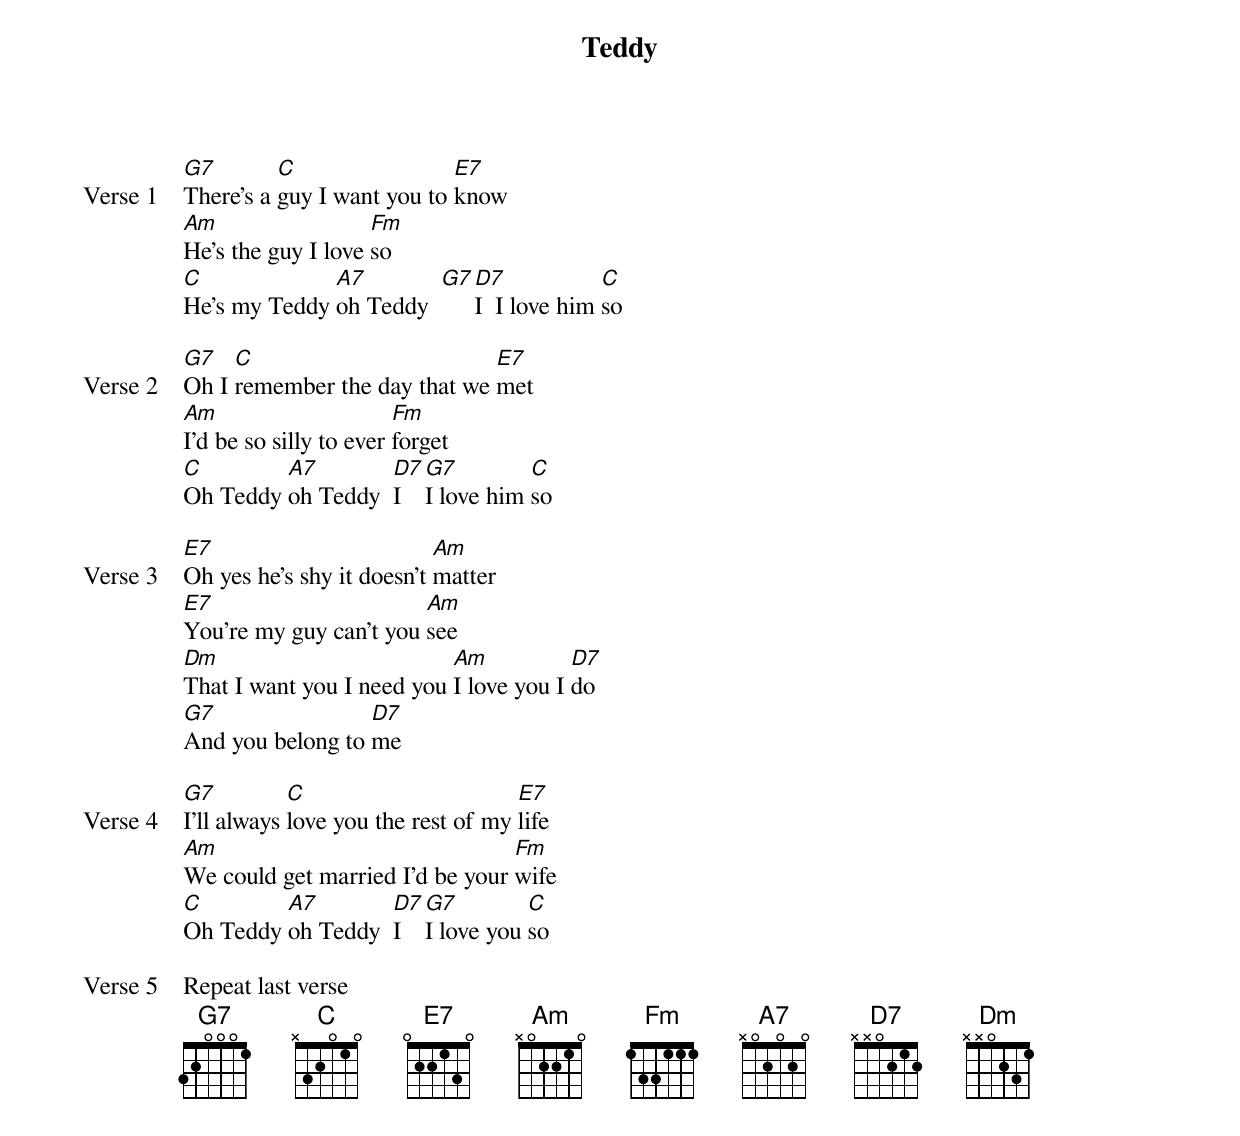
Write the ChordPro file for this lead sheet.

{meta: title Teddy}
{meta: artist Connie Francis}
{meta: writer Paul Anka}

{start_of_verse: Verse 1}
[G7]There's a [C]guy I want you to [E7]know
[Am]He's the guy I love [Fm]so
[C]He's my Teddy [A7]oh Teddy  [G7][D7]I  I love him [C]so
{end_of_verse}

{start_of_verse: Verse 2}
[G7]Oh I [C]remember the day that we [E7]met
[Am]I'd be so silly to ever [Fm]forget
[C]Oh Teddy [A7]oh Teddy  [D7]I  [G7]I love him [C]so
{end_of_verse}

{start_of_verse: Verse 3}
[E7]Oh yes he's shy it doesn't [Am]matter
[E7]You're my guy can't you [Am]see
[Dm]That I want you I need you [Am]I love you I [D7]do
[G7]And you belong to [D7]me
{end_of_verse}

{start_of_verse: Verse 4}
[G7]I'll always [C]love you the rest of my [E7]life
[Am]We could get married I'd be your [Fm]wife
[C]Oh Teddy [A7]oh Teddy  [D7]I  [G7]I love you [C]so
{end_of_verse}

{start_of_verse: Verse 5}
Repeat last verse
{end_of_verse}
